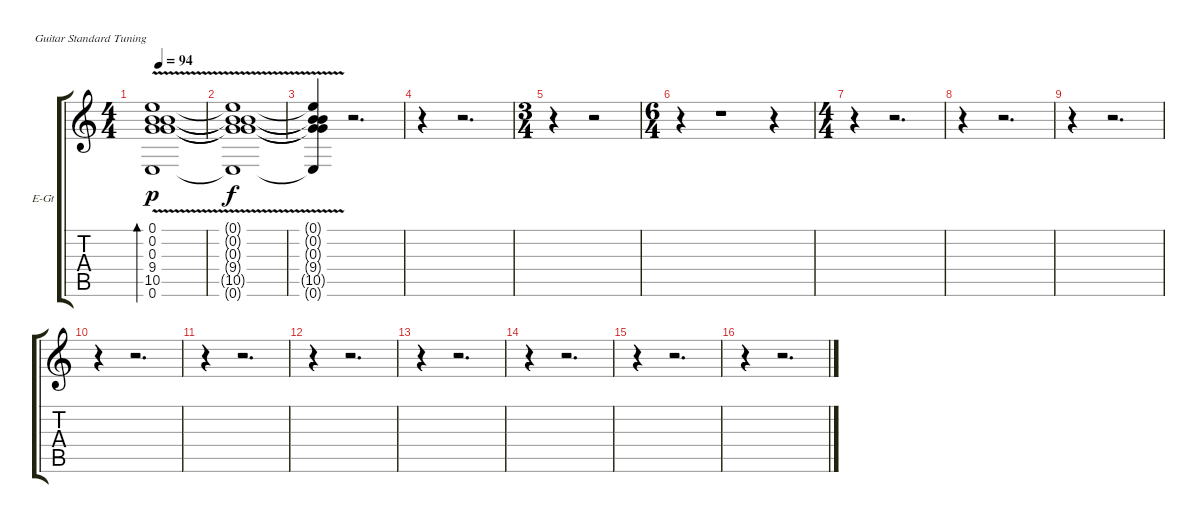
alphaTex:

\bracketExtendMode groupsimilarinstruments
\firstSystemTrackNameOrientation horizontal
\otherSystemsTrackNameOrientation horizontal
\track ("Electric Guitar" "E-Gt") {instrument overdrivenguitar}
\staff {score tabs}
\tuning (E4 B3 G3 D3 A2 E2)
\ts (4 4)
\tempo 94
\clef g2
\ks c
(0.1{v} 0.2{v} 0.3{v} 9.4{v} 10.5{v} 0.6{v}).1{bd 480 dy p} |
(0.1{v t} 0.2{v t} 0.3{v t} 9.4{v t} 10.5{v t} 0.6{v t}).1{dy f} |
(0.1{v t} 0.2{v t} 0.3{v t} 9.4{v t} 10.5{v t} 0.6{v t}).4 r.2{d} |
r.4 r.2{d} |
\ts (3 4)
r.4 r.2 |
\ts (6 4)
r.4 r.1 r.4 |
\ts (4 4)
r.4 r.2{d} |
r.4 r.2{d} |
r.4 r.2{d} |
r.4 r.2{d} |
r.4 r.2{d} |
r.4 r.2{d} |
r.4 r.2{d} |
r.4 r.2{d} |
r.4 r.2{d} |
r.4 r.2{d}
